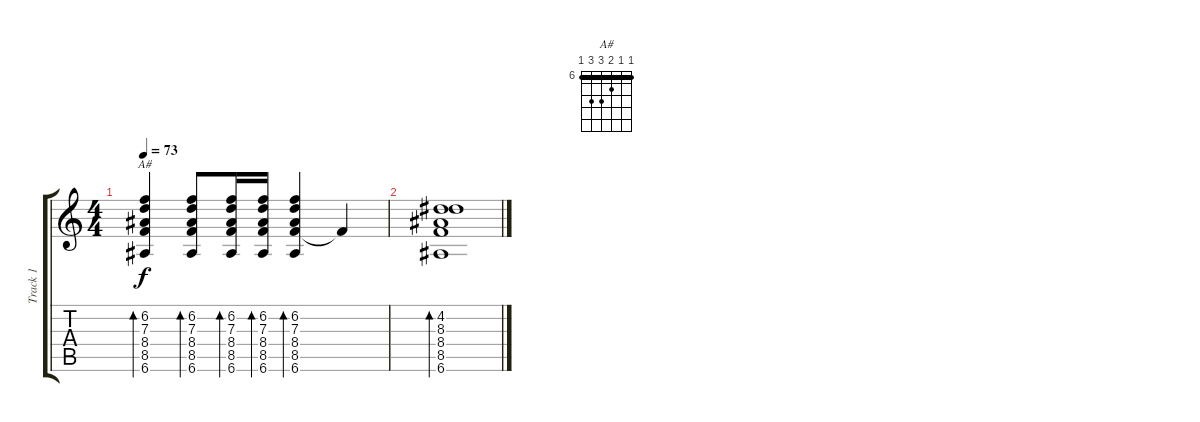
\track ("Track 1" "Track 1") {instrument electricguitarmuted}
\staff {score tabs}
\tuning (E4 B3 G3 D3 A2 E2) {hide}
\chord ("A#" 6 6 7 8 8 6) {firstfret 6 barre 6}
\ts (4 4)
\tempo 73
\clef g2
\ks c
(6.2 7.3 8.4 8.5 6.6).4{bd 60 ch "A#" dy f} (6.2 7.3 8.4 8.5 6.6).8{bd 30} (6.2 7.3 8.4 8.5 6.6).16{bd 30} (6.2 7.3 8.4 8.5 6.6).16{bd 30} (6.2 7.3 8.4 8.5 6.6).4{bd 120} 8.5{t}.4 |
(4.2 8.3 8.4 8.5 6.6).1{bd 120 volume 9}
